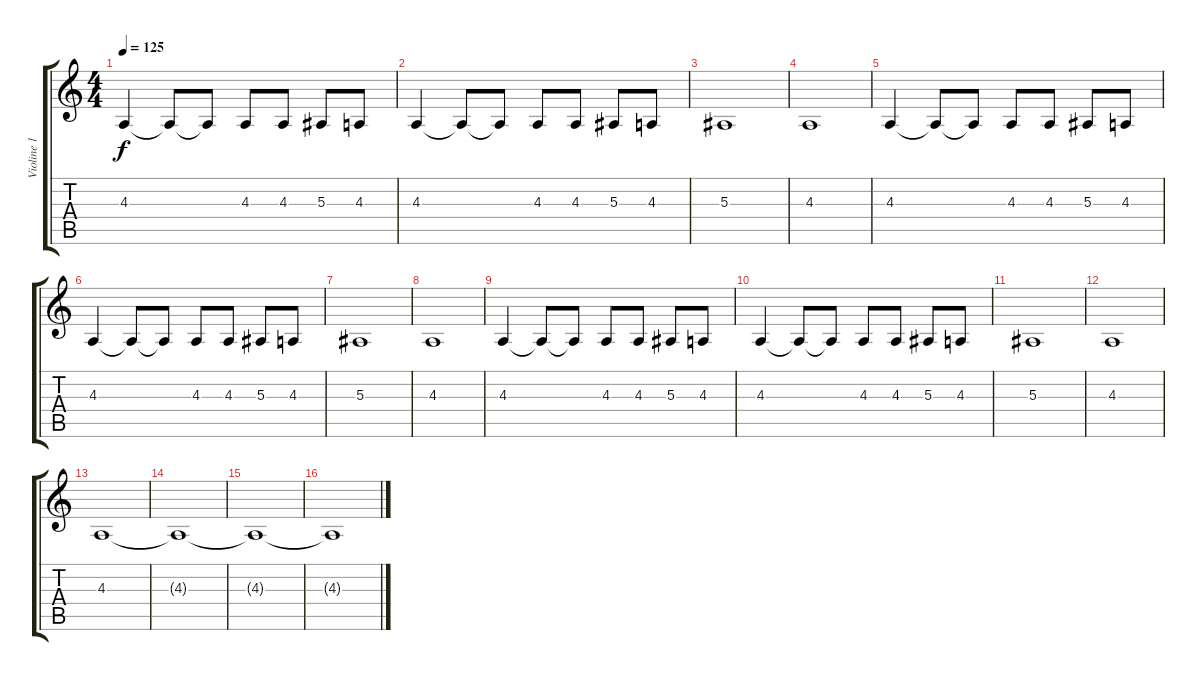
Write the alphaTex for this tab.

\track ("Violine 1" "Violine 1") {instrument tremolostrings}
\staff {score tabs}
\tuning (D4 A3 F3 C3 G2 D2) {hide}
\ts (4 4)
\tempo 125
\clef g2
\ks c
4.3.4{dy f} 4.3{t}.8 4.3{t}.8 4.3.8 4.3.8 5.3.8 4.3.8 |
4.3.4 4.3{t}.8 4.3{t}.8 4.3.8 4.3.8 5.3.8 4.3.8 |
5.3.1 |
4.3.1 |
4.3.4 4.3{t}.8 4.3{t}.8 4.3.8 4.3.8 5.3.8 4.3.8 |
4.3.4 4.3{t}.8 4.3{t}.8 4.3.8 4.3.8 5.3.8 4.3.8 |
5.3.1 |
4.3.1 |
4.3.4 4.3{t}.8 4.3{t}.8 4.3.8 4.3.8 5.3.8 4.3.8 |
4.3.4 4.3{t}.8 4.3{t}.8 4.3.8 4.3.8 5.3.8 4.3.8 |
5.3.1 |
4.3.1 |
4.3.1 |
4.3{t}.1 |
4.3{t}.1 |
4.3{t}.1
